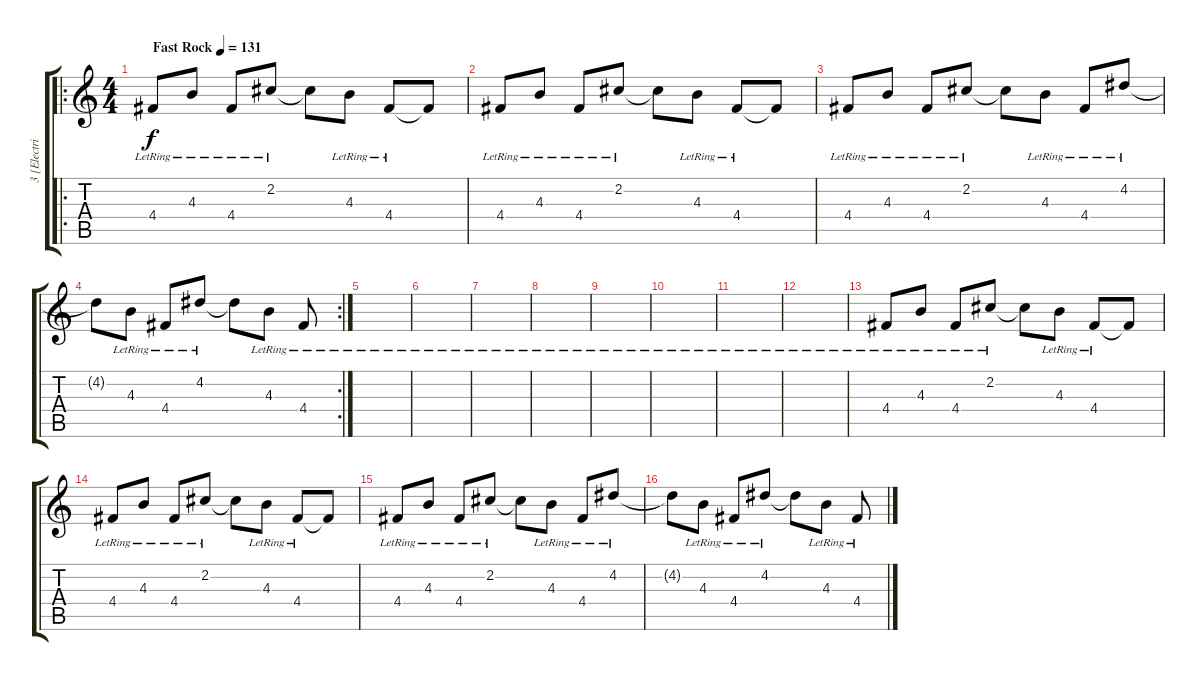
\track ("3 [Electric]" "3 [Electri") {instrument electricguitarclean}
\staff {score tabs}
\tuning (E4 B3 G3 D3 A2 E2) {hide}
\ro
\ts (4 4)
\tempo (131 "Fast Rock")
\clef g2
\ks c
4.4{lr}.8{dy f instrument electricguitarclean} 4.3{lr}.8 4.4{lr}.8 2.2{lr}.8 2.2{t}.8 4.3{lr}.8 4.4{lr}.8 4.4{t}.8 |
4.4{lr}.8 4.3{lr}.8 4.4{lr}.8 2.2{lr}.8 2.2{t}.8 4.3{lr}.8 4.4{lr}.8 4.4{t}.8 |
4.4{lr}.8 4.3{lr}.8 4.4{lr}.8 2.2{lr}.8 2.2{t}.8 4.3{lr}.8 4.4{lr}.8 4.2{lr}.8 |
\rc 2
4.2{t}.8 4.3{lr}.8 4.4{lr}.8 4.2{lr}.8 4.2{t}.8 4.3{lr}.8 4.4{lr}.8 |
|
|
|
|
|
|
|
|
4.4{lr}.8 4.3{lr}.8 4.4{lr}.8 2.2{lr}.8 2.2{t}.8 4.3{lr}.8 4.4{lr}.8 4.4{t}.8 |
4.4{lr}.8 4.3{lr}.8 4.4{lr}.8 2.2{lr}.8 2.2{t}.8 4.3{lr}.8 4.4{lr}.8 4.4{t}.8 |
4.4{lr}.8 4.3{lr}.8 4.4{lr}.8 2.2{lr}.8 2.2{t}.8 4.3{lr}.8 4.4{lr}.8 4.2{lr}.8 |
4.2{t}.8 4.3{lr}.8 4.4{lr}.8 4.2{lr}.8 4.2{t}.8 4.3{lr}.8 4.4{lr}.8
